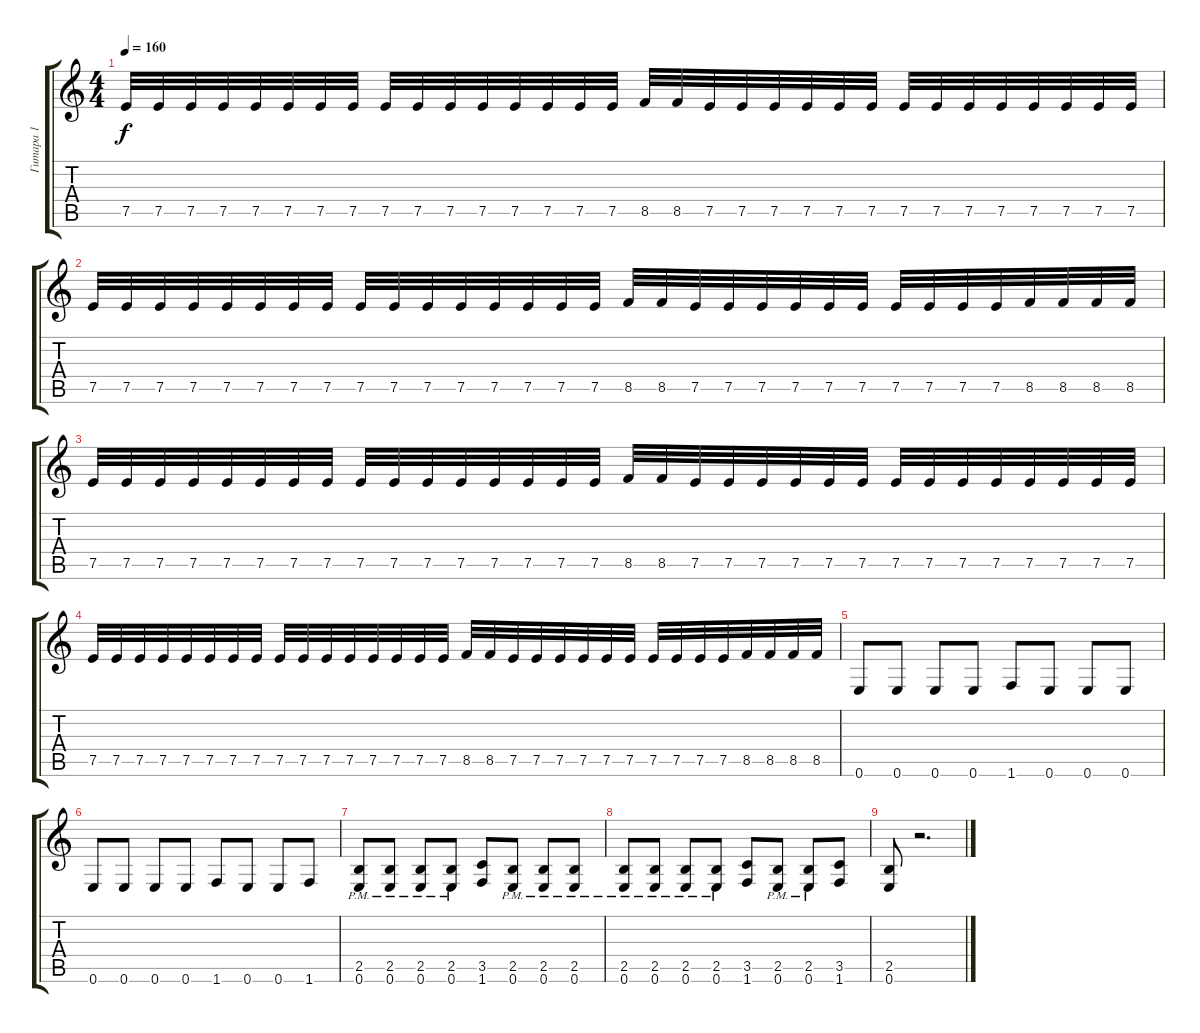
\track ("Гитара 1" "Гитара 1") {instrument overdrivenguitar}
\staff {score tabs}
\tuning (E4 B3 G3 D3 A2 E2) {hide}
\ts (4 4)
\tempo 160
\clef g2
\ks c
7.5.32{dy f} 7.5.32 7.5.32 7.5.32 7.5.32 7.5.32 7.5.32 7.5.32 7.5.32 7.5.32 7.5.32 7.5.32 7.5.32 7.5.32 7.5.32 7.5.32 8.5.32 8.5.32 7.5.32 7.5.32 7.5.32 7.5.32 7.5.32 7.5.32 7.5.32 7.5.32 7.5.32 7.5.32 7.5.32 7.5.32 7.5.32 7.5.32 |
7.5.32 7.5.32 7.5.32 7.5.32 7.5.32 7.5.32 7.5.32 7.5.32 7.5.32 7.5.32 7.5.32 7.5.32 7.5.32 7.5.32 7.5.32 7.5.32 8.5.32 8.5.32 7.5.32 7.5.32 7.5.32 7.5.32 7.5.32 7.5.32 7.5.32 7.5.32 7.5.32 7.5.32 8.5.32 8.5.32 8.5.32 8.5.32 |
7.5.32 7.5.32 7.5.32 7.5.32 7.5.32 7.5.32 7.5.32 7.5.32 7.5.32 7.5.32 7.5.32 7.5.32 7.5.32 7.5.32 7.5.32 7.5.32 8.5.32 8.5.32 7.5.32 7.5.32 7.5.32 7.5.32 7.5.32 7.5.32 7.5.32 7.5.32 7.5.32 7.5.32 7.5.32 7.5.32 7.5.32 7.5.32 |
7.5.32 7.5.32 7.5.32 7.5.32 7.5.32 7.5.32 7.5.32 7.5.32 7.5.32 7.5.32 7.5.32 7.5.32 7.5.32 7.5.32 7.5.32 7.5.32 8.5.32 8.5.32 7.5.32 7.5.32 7.5.32 7.5.32 7.5.32 7.5.32 7.5.32 7.5.32 7.5.32 7.5.32 8.5.32 8.5.32 8.5.32 8.5.32 |
0.6.8 0.6.8 0.6.8 0.6.8 1.6.8 0.6.8 0.6.8 0.6.8 |
0.6.8 0.6.8 0.6.8 0.6.8 1.6.8 0.6.8 0.6.8 1.6.8 |
(2.5{pm} 0.6{pm}).8 (2.5{pm} 0.6{pm}).8 (2.5{pm} 0.6{pm}).8 (2.5{pm} 0.6{pm}).8 (3.5 1.6).8 (2.5{pm} 0.6{pm}).8 (2.5{pm} 0.6{pm}).8 (2.5{pm} 0.6{pm}).8 |
(2.5{pm} 0.6{pm}).8 (2.5{pm} 0.6{pm}).8 (2.5{pm} 0.6{pm}).8 (2.5{pm} 0.6{pm}).8 (3.5 1.6).8 (2.5{pm} 0.6{pm}).8 (2.5{pm} 0.6{pm}).8 (3.5 1.6).8 |
(2.5 0.6).8 r.2{d}
